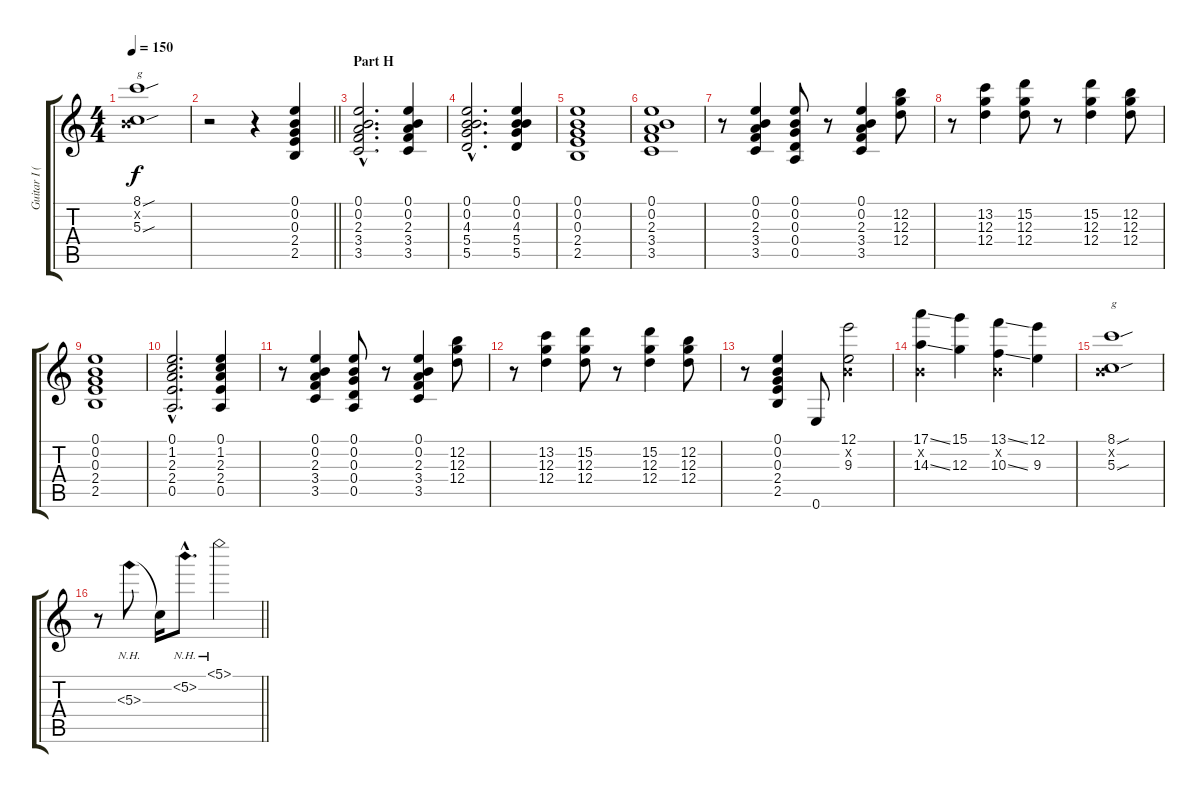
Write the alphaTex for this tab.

\track ("Guitar I (Sugizo)" "Guitar I (") {instrument distortionguitar}
\staff {score tabs}
\tuning (E4 B3 G3 D3 A2 E2) {hide}
\ts (4 4)
\tempo 150
\clef g2
\ks c
(8.1{sou} 0.2{x} 5.3{sou}).1{txt "g" dy f} |
\barLineRight lightlight
r.2 r.4 (0.1 0.2 0.3 2.4 2.5).4 |
\section ("" "Part H")
(0.1{hac} 0.2{hac} 2.3{hac} 3.4{hac} 3.5{hac}).2{d} (0.1 0.2 2.3 3.4 3.5).4 |
(0.1{hac} 0.2{hac} 4.3{hac} 5.4{hac} 5.5{hac}).2{d} (0.1 0.2 4.3 5.4 5.5).4 |
(0.1 0.2 0.3 2.4 2.5).1 |
(0.1 0.2 2.3 3.4 3.5).1 |
r.8 (0.1 0.2 2.3 3.4 3.5).4 (0.1 0.2 0.3 0.4 0.5).8 r.8 (0.1 0.2 2.3 3.4 3.5).4 (12.2 12.3 12.4).8 |
r.8 (13.2 12.3 12.4).4 (15.2 12.3 12.4).8 r.8 (15.2 12.3 12.4).4 (12.2 12.3 12.4).8 |
(0.1 0.2 0.3 2.4 2.5).1 |
(0.1{hac} 1.2{hac} 2.3{hac} 2.4{hac} 0.5{hac}).2{d} (0.1 1.2 2.3 2.4 0.5).4 |
r.8 (0.1 0.2 2.3 3.4 3.5).4 (0.1 0.2 0.3 0.4 0.5).8 r.8 (0.1 0.2 2.3 3.4 3.5).4 (12.2 12.3 12.4).8 |
r.8 (13.2 12.3 12.4).4 (15.2 12.3 12.4).8 r.8 (15.2 12.3 12.4).4 (12.2 12.3 12.4).8 |
r.8 (0.1 0.2 0.3 2.4 2.5).4 0.6.8 (12.1 0.2{x} 9.3).2 |
(17.1{ss} 0.2{x} 14.3{ss}).4 (15.1 12.3).4 (13.1{ss} 0.2{x} 10.3{ss}).4 (12.1 9.3).4 |
(8.1{sou} 0.2{x} 5.3{sou}).1{txt "g"} |
\barLineRight lightlight
r.8 5.3{nh}.8 5.3{t}.16 5.2{nh hac}.8{d} 5.1{nh}.2
